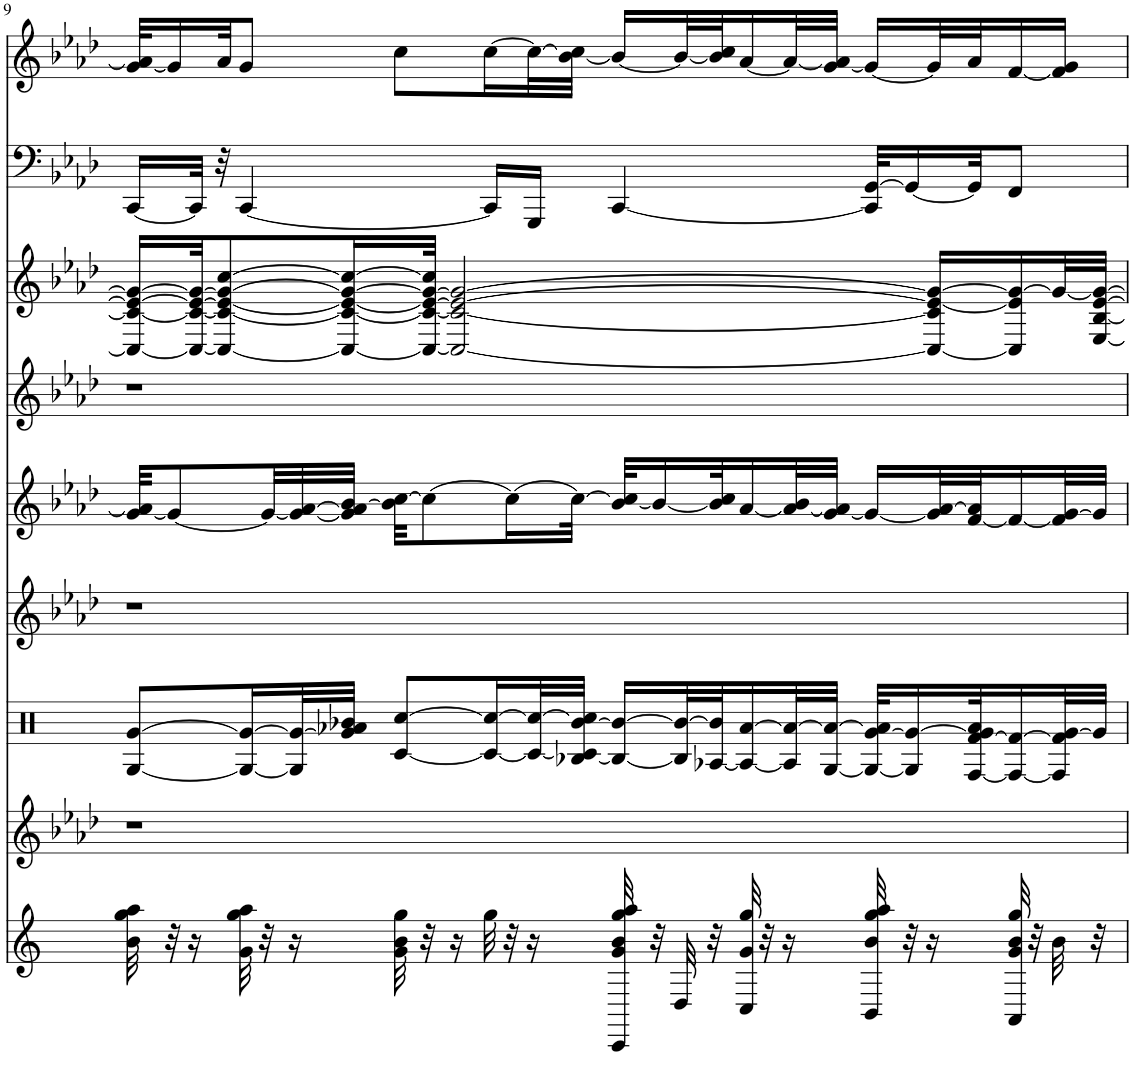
**kern	**kern	**kern	**kern	**kern	**kern	**kern	**kern	**kern
*part9	*part8	*part7	*part6	*part5	*part4	*part3	*part2	*part1
*staff9	*staff8	*staff7	*staff6	*staff5	*staff4	*staff3	*staff2	*staff1
*I"StringInstrument	*I"Electric Guitar	*I"StringInstrument	*I"StringInstrument	*I"Pan Flute	*I"Piano	*I"StringInstrument	*I"Electric Bass	*I"AKSAM&quot;GUNESI&quot;DOGDU
*I'Str	*I'Elec Gtr	*I'Str	*I'Str	*I'P Fl	*I'Pno	*I'Str	*I'Elec b	*
!!LO:PB:g=z
*clefG2	*clefG2	*clefX	*clefG2	*clefG2	*clefG2	*clefG2	*clefF4	*clefG2
*k[]	*k[b-e-a-d-]	*k[]	*k[b-e-a-d-]	*k[b-e-a-d-]	*k[b-e-a-d-]	*k[b-e-a-d-]	*k[b-e-a-d-]	*k[b-e-a-d-]
*M4/4	*M4/4	*M4/4	*M4/4	*M4/4	*M4/4	*M4/4	*M4/4	*M4/4
=9	=9	=9	=9	=9	=9	=9	=9	=9
32b\ 32gg\ 32aa\	1r	[8G/ [8g/L	1r	[32g/ 32a-/]KKL	1r	16C/_ 16c/_ 16e-/_ 16g/_LL	[16CC/LL	[32g/ 32a-/]KLL
32r	.	.	.	8g/_	.	.	.	16g/]
16r	.	.	.	.	.	32C/_ 32c/_ 32e-/_ 32g/_JK	32CC/JJk]	.
.	.	.	.	.	.	8C/_ 8c/_ 8e-/_ 8g/_ [8cc/	32r	32a-/JK
32g\ 32gg\ 32aa\	.	16G/_ 16g/_L	.	.	.	.	[4CC/	8g/J
32r	.	.	.	32g/LL_	.	.	.	.
16r	.	32G/] 32g/_L	.	32g/_ [32a-/	.	.	.	.
.	.	32g/] 32a-X/ 32b-X/JJJ	.	32g/] 32a-/] [32b-/JJJ	.	16C/_ 16c/_ 16e-/_ 16g/_ 16cc/_L	.	.
32g\ 32b\ 32gg\	.	[8c/ [8cc/L	.	32b-\] [32cc\KKL	.	.	.	8cc\L
32r	.	.	.	8cc\_	.	32C/_ 32c/_ 32e-/_ 32g/_ 32cc/]JJk	.	.
16r	.	.	.	.	.	2C/_ 2c/_ 2e-/_ 2g/_	.	.
32gg\	.	16c/_ 16cc/_L	.	.	.	.	16CC/LL]	[16cc\L
32r	.	.	.	16cc\L_	.	.	.	.
16r	.	32c/_ 32cc/_L	.	.	.	.	16GGG/JJ	32cc\L_
.	.	[32B-X/ 32c/] [32b/ 32cc/]JJJ	.	32cc\JJk_	.	.	.	[32b-\ 32cc\]JJJ
32CC/ 32g/ 32b/ 32gg/ 32aa/	.	16B/_ 16b/_LL	.	[32b-/ 32cc/]KLL	.	.	[4CC/	16b-/LL_
32r	.	.	.	16b-/_	.	.	.	.
32D/	.	32B/] 32b/_L	.	.	.	.	.	32b-/L_
32r	.	[32A-X/ 32b/]J	.	32b-/] 32cc/K	.	.	.	32b-/] 32cc/J
32C/ 32g/ 32gg/	.	16A/_ [16a/	.	[16a-/	.	.	.	[16a-/
32r	.	.	.	.	.	.	.	.
16r	.	32A/] 32a/_L	.	32a-/_ 32b-/L	.	.	.	32a-/L_
.	.	[32G/ 32a/_JJJ	.	[32g/ 32a-/]JJJ	.	.	.	[32g/ 32a-/]JJJ
32BB/ 32b/ 32gg/ 32aa/	.	32G/_ [32g/ 32a/]KLL	.	16g/LL_	.	.	32CC/] [32GG/KLL	16g/LL_
32r	.	16G/] 16g/_	.	.	.	.	16GG/_	.
16r	.	.	.	32g/] [32a-/L	.	16C/_ 16c/] 16e-/_ 16g/_LL	.	32g/L]
.	.	[32F/ [32f/ 32g/] 32a/K	.	[32f/ 32a-/]J	.	.	32GG/JK]	32a-/J
32AA/ 32g/ 32b/ 32gg/	.	16F/_ 16f/_	.	16f/_	.	16C/] 16e-/] 16g/_	8FF/J	[16f/
32r	.	.	.	.	.	.	.	.
32b\	.	32F/] 32f/] [32g/L	.	32f/] [32g/L	.	32g/L_	.	16f/] 16g/JJ
32r	.	32g/JJJ]	.	32g/JJJ]	.	[32E-/ [32B-/ [32e-/ 32g/_JJJ	.	.
=	=	=	=	=	=	=	=	=
*-	*-	*-	*-	*-	*-	*-	*-	*-
